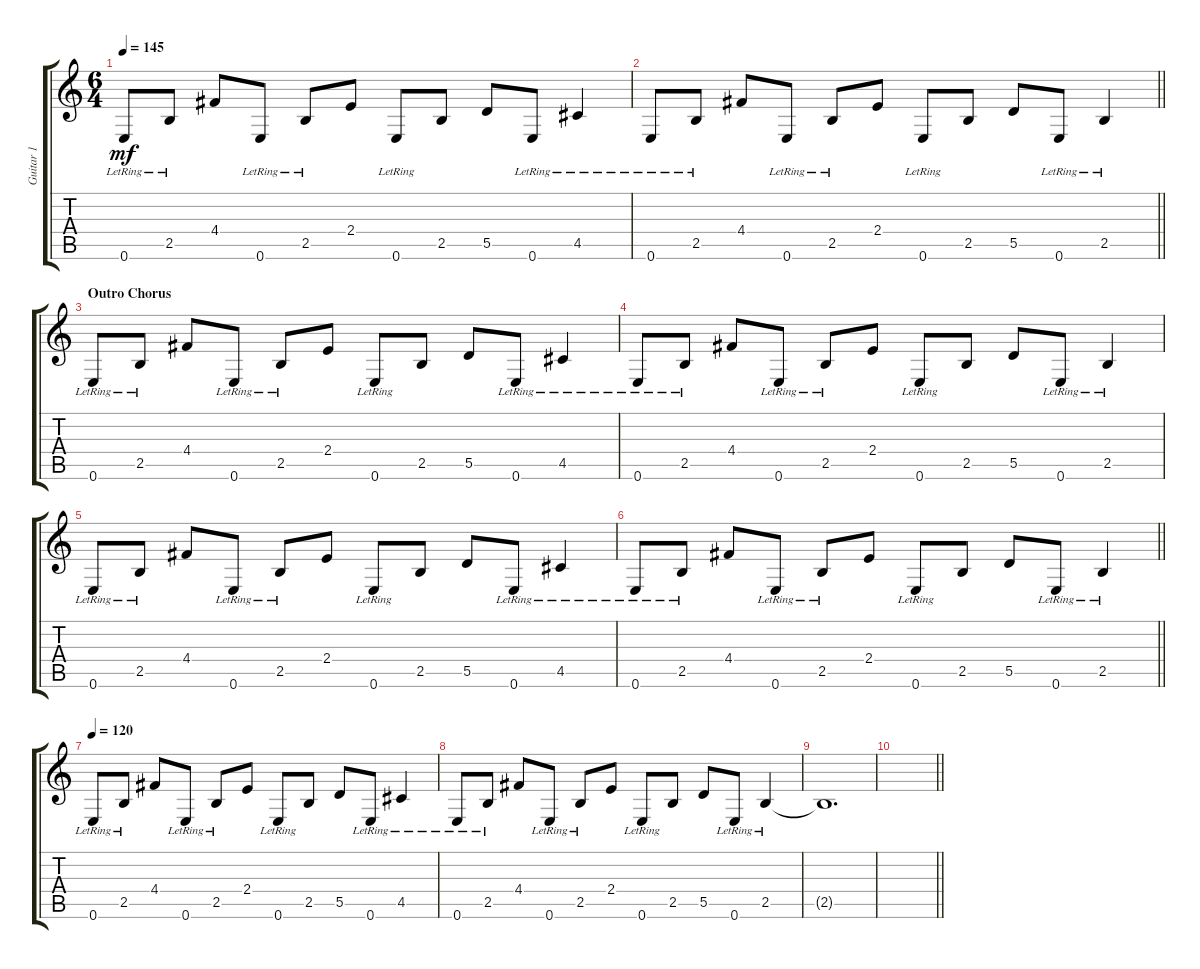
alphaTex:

\track ("Guitar 1" "Guitar 1") {instrument electricguitarjazz}
\staff {score tabs}
\tuning (E4 B3 G3 D3 A2 E2) {hide}
\ts (6 4)
\tempo 145
\clef g2
\ks c
0.6{lr}.8{dy mf} 2.5{lr}.8 4.4.8 0.6{lr}.8 2.5{lr}.8 2.4.8 0.6{lr}.8 2.5.8 5.5.8 0.6{lr}.8 4.5{lr}.4 |
\barLineRight lightlight
0.6{lr}.8 2.5{lr}.8 4.4.8 0.6{lr}.8 2.5{lr}.8 2.4.8 0.6{lr}.8 2.5.8 5.5.8 0.6{lr}.8 2.5{lr}.4 |
\section ("" "Outro Chorus")
0.6{lr}.8 2.5{lr}.8 4.4.8 0.6{lr}.8 2.5{lr}.8 2.4.8 0.6{lr}.8 2.5.8 5.5.8 0.6{lr}.8 4.5{lr}.4 |
0.6{lr}.8 2.5{lr}.8 4.4.8 0.6{lr}.8 2.5{lr}.8 2.4.8 0.6{lr}.8 2.5.8 5.5.8 0.6{lr}.8 2.5{lr}.4 |
0.6{lr}.8 2.5{lr}.8 4.4.8 0.6{lr}.8 2.5{lr}.8 2.4.8 0.6{lr}.8 2.5.8 5.5.8 0.6{lr}.8 4.5{lr}.4 |
\barLineRight lightlight
0.6{lr}.8 2.5{lr}.8 4.4.8 0.6{lr}.8 2.5{lr}.8 2.4.8 0.6{lr}.8 2.5.8 5.5.8 0.6{lr}.8 2.5{lr}.4 |
\tempo 120
0.6{lr}.8 2.5{lr}.8 4.4.8 0.6{lr}.8 2.5{lr}.8 2.4.8 0.6{lr}.8 2.5.8 5.5.8 0.6{lr}.8 4.5{lr}.4 |
0.6{lr}.8 2.5{lr}.8 4.4.8 0.6{lr}.8 2.5{lr}.8 2.4.8 0.6{lr}.8 2.5.8 5.5.8 0.6{lr}.8 2.5{lr}.4 |
2.5{t}.1{d} |
\barLineRight lightlight
